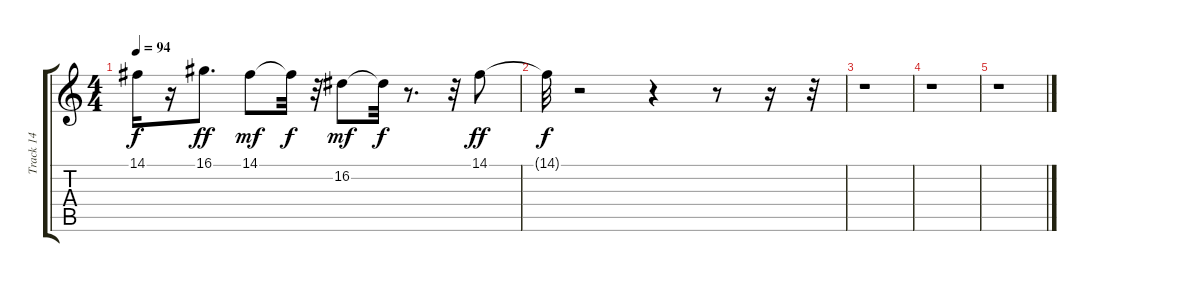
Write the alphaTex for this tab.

\track ("Track 14" "Track 14") {instrument voiceoohs}
\staff {score tabs}
\tuning (E4 B3 G3 D3 A2 E2) {hide}
\ts (4 4)
\tempo 94
\clef g2
\ks c
14.1{t}.16{dy f} r.16 16.1.8{d dy ff} 14.1.8{dy mf} 14.1{t}.32{dy f} r.32 16.2.8{dy mf} 16.2{t}.32{dy f} r.8{d} r.32 14.1.8{dy ff} |
14.1{t}.32{dy f} r.2 r.4 r.8 r.16 r.32 |
r.1 |
r.1 |
r.1
